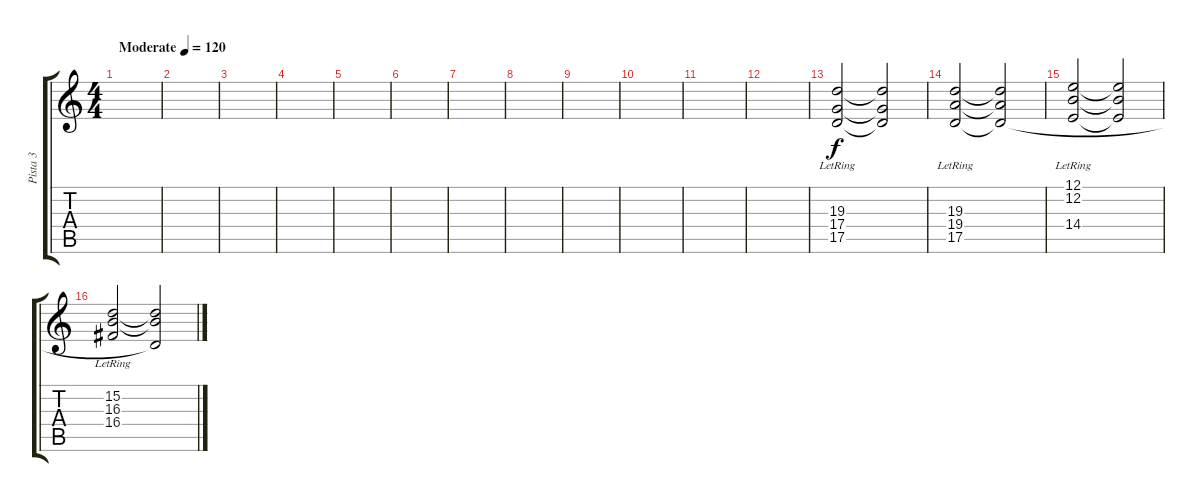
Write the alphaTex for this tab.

\track ("Pista 3" "Pista 3") {instrument violin}
\staff {score tabs}
\tuning (E4 B3 G3 D3 A2 E2) {hide}
\ts (4 4)
\tempo (120 "Moderate")
\clef g2
\ks c
|
|
|
|
|
|
|
|
|
|
|
|
(19.3{lr} 17.4{lr} 17.5{lr}).2 (19.3{t} 17.4{t} 17.5{t}).2{volume 8} |
(19.3{lr} 19.4{lr} 17.5{lr}).2{volume 4} (19.3{t} 19.4{t} 17.5{t}).2{volume 8} |
(12.1{lr} 12.2{lr} 14.4{lr}).2{volume 4} (12.1{t} 12.2{t} 14.4{t}).2{volume 8} |
(15.2{lr} 16.3{lr} 16.4{lr}).2{volume 4} (15.2{t} 16.3{t} 17.5{t}).2{volume 8}
